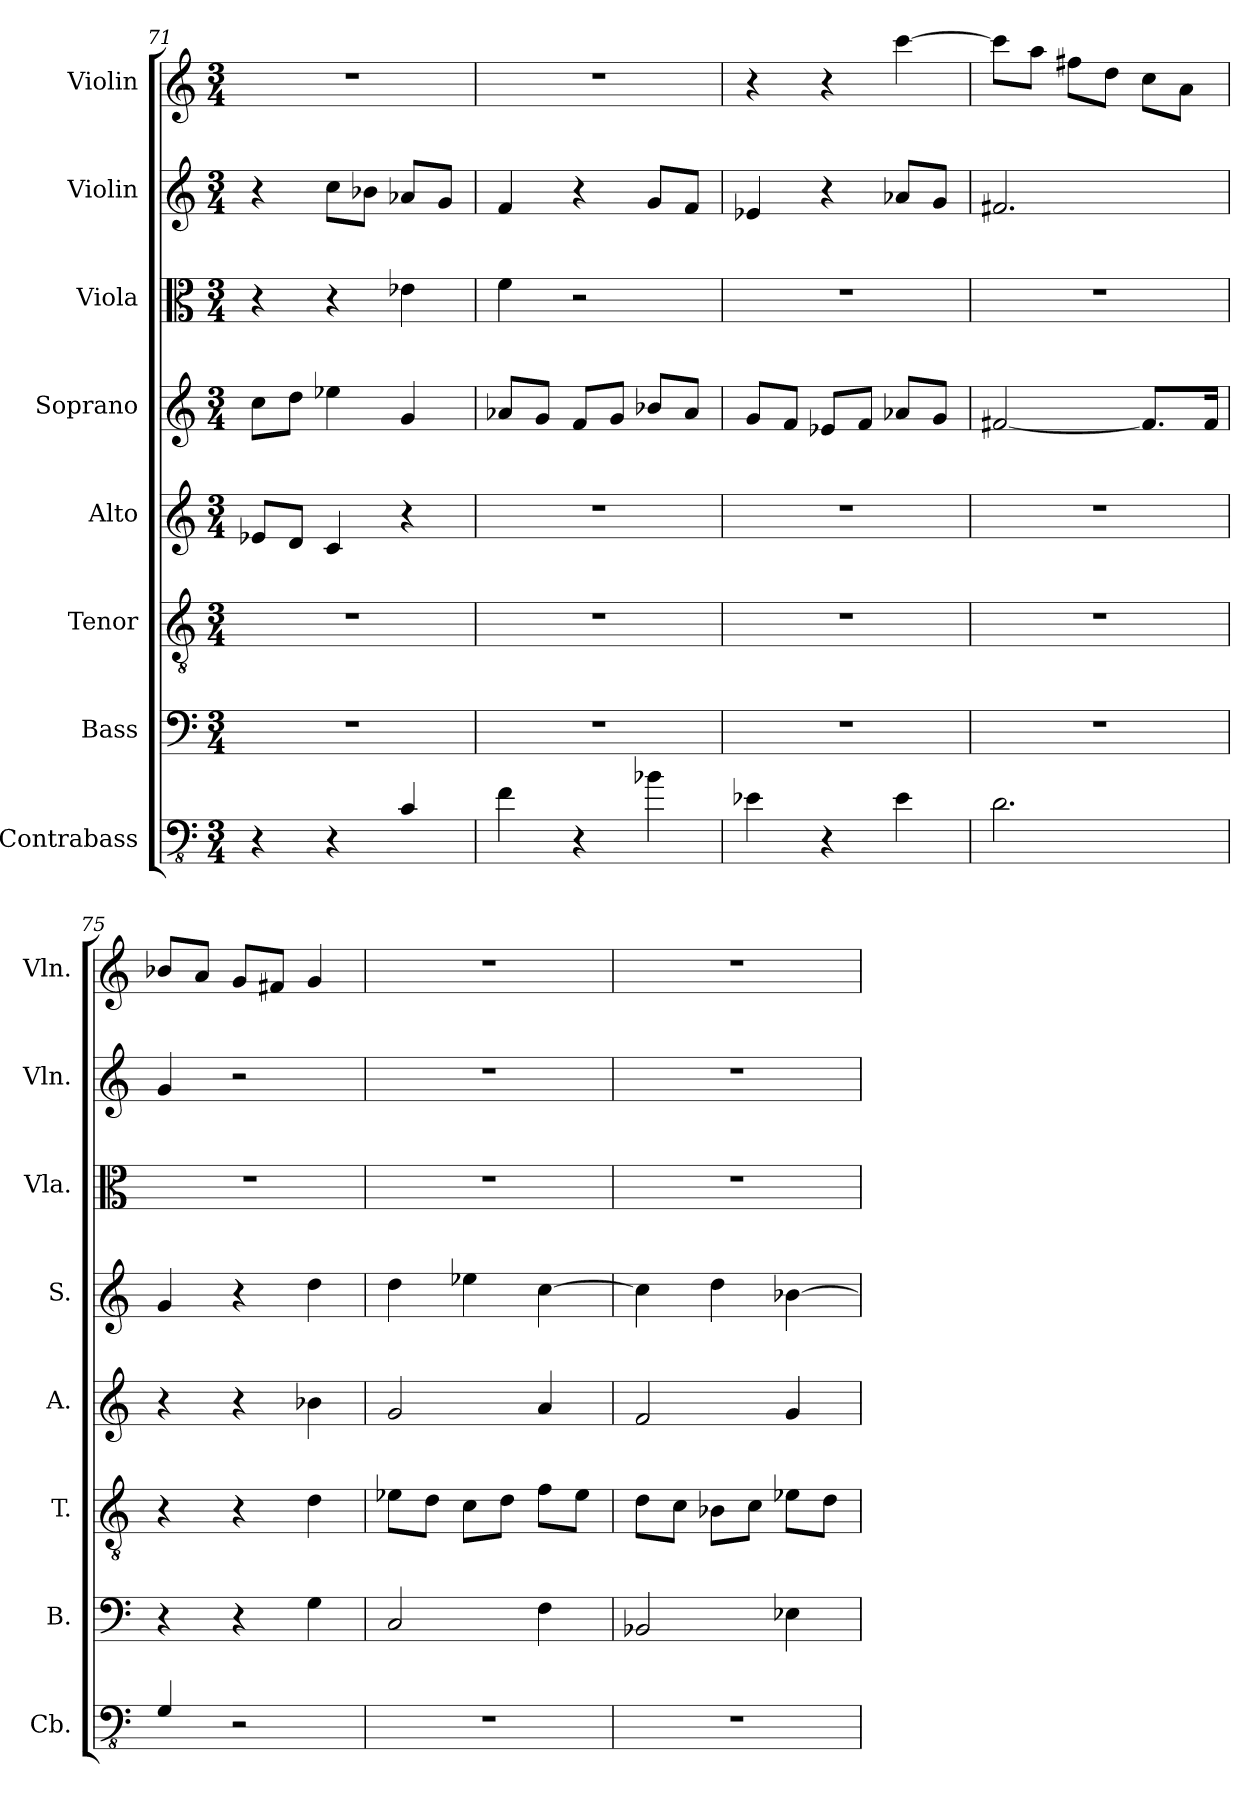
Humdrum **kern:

**kern	**kern	**kern	**kern	**kern	**kern	**kern	**kern
*part8	*part7	*part6	*part5	*part4	*part3	*part2	*part1
*staff8	*staff7	*staff6	*staff5	*staff4	*staff3	*staff2	*staff1
*I"Contrabass	*I"Bass	*I"Tenor	*I"Alto	*I"Soprano	*I"Viola	*I"Violin	*I"Violin
*I'Cb.	*I'B.	*I'T.	*I'A.	*I'S.	*I'Vla.	*I'Vln.	*I'Vln.
!!LO:PB:g=z
*clefFv4	*clefF4	*clefGv2	*clefG2	*clefG2	*clefC3	*clefG2	*clefG2
*ITrd7c12	*	*	*	*	*	*	*
*k[]	*k[]	*k[]	*k[]	*k[]	*k[]	*k[]	*k[]
*M3/4	*M3/4	*M3/4	*M3/4	*M3/4	*M3/4	*M3/4	*M3/4
=71	=71	=71	=71	=71	=71	=71	=71
4r	2.r	2.r	8e-X/L	8cc\L	4r	4r	2.r
.	.	.	8d/J	8dd\J	.	.	.
4r	.	.	4c/	4ee-X\	4r	8cc\L	.
.	.	.	.	.	.	8b-X\J	.
4CC/	.	.	4r	4g/	4e-X\	8a-X/L	.
.	.	.	.	.	.	8g/J	.
=72	=72	=72	=72	=72	=72	=72	=72
4FF\	2.r	2.r	2.r	8a-X/L	4f\	4f/	2.r
.	.	.	.	8g/J	.	.	.
4r	.	.	.	8f/L	2r	4r	.
.	.	.	.	8g/J	.	.	.
4BB-X\	.	.	.	8b-X/L	.	8g/L	.
.	.	.	.	8a-/J	.	8f/J	.
=73	=73	=73	=73	=73	=73	=73	=73
4EE-X\	2.r	2.r	2.r	8g/L	2.r	4e-X/	4r
.	.	.	.	8f/J	.	.	.
4r	.	.	.	8e-X/L	.	4r	4r
.	.	.	.	8f/J	.	.	.
4EE-\	.	.	.	8a-X/L	.	8a-X/L	[4ccc\
.	.	.	.	8g/J	.	8g/J	.
=74	=74	=74	=74	=74	=74	=74	=74
2.DD\	2.r	2.r	2.r	[2f#X/	2.r	2.f#X/	8ccc\L]
.	.	.	.	.	.	.	8aa\J
.	.	.	.	.	.	.	8ff#X\L
.	.	.	.	.	.	.	8dd\J
.	.	.	.	8.f#/L]	.	.	8cc\L
.	.	.	.	.	.	.	8a\J
.	.	.	.	16f#/Jk	.	.	.
=75	=75	=75	=75	=75	=75	=75	=75
4GGG/	4r	4r	4r	4g/	2.r	4g/	8b-X/L
.	.	.	.	.	.	.	8a/J
2r	4r	4r	4r	4r	.	2r	8g/L
.	.	.	.	.	.	.	8f#X/J
.	4G\	4d\	4b-X\	4dd\	.	.	4g/
!!LO:PB:g=z
=76	=76	=76	=76	=76	=76	=76	=76
2.r	2C/	8e-X\L	2g/	4dd\	2.r	2.r	2.r
.	.	8d\J	.	.	.	.	.
.	.	8c\L	.	4ee-X\	.	.	.
.	.	8d\J	.	.	.	.	.
.	4F\	8f\L	4a/	[4cc\	.	.	.
.	.	8e-\J	.	.	.	.	.
=77	=77	=77	=77	=77	=77	=77	=77
2.r	2BB-X/	8d\L	2f/	4cc\]	2.r	2.r	2.r
.	.	8c\J	.	.	.	.	.
.	.	8B-X\L	.	4dd\	.	.	.
.	.	8c\J	.	.	.	.	.
.	4E-X\	8e-X\L	4g/	[4b-X\	.	.	.
.	.	8d\J	.	.	.	.	.
=	=	=	=	=	=	=	=
*-	*-	*-	*-	*-	*-	*-	*-
